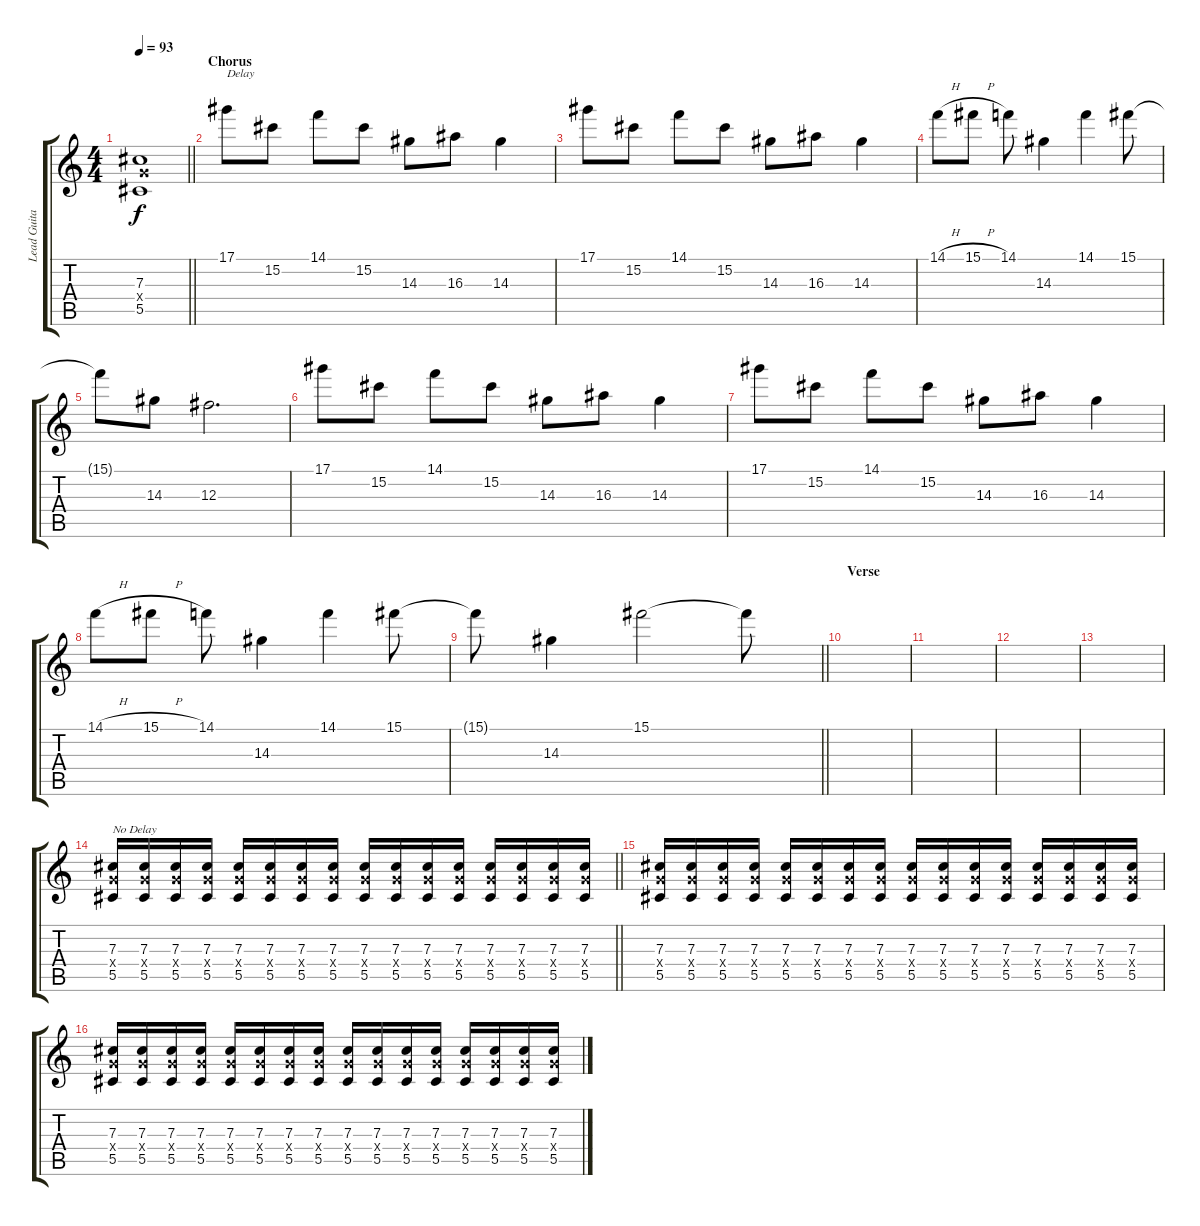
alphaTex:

\track ("Lead Guitar" "Lead Guita") {instrument distortionguitar}
\staff {score tabs}
\tuning (Eb4 Bb3 Gb3 Db3 Ab2 Db2) {hide}
\ts (4 4)
\tempo 93
\clef g2
\barLineRight lightlight
\ks c
(7.3 6.4{x} 5.5).1{dy f} |
\section ("" "Chorus")
17.1.8{txt "Delay" instrument distortionguitar} 15.2.8 14.1.8 15.2.8 14.3.8 16.3.8 14.3.4 |
17.1.8 15.2.8 14.1.8 15.2.8 14.3.8 16.3.8 14.3.4 |
14.1{h}.8 15.1{h}.8 14.1.8 14.3.4 14.1.4 15.1.8 |
15.1{t}.8 14.3.8 12.3.2{d} |
17.1.8 15.2.8 14.1.8 15.2.8 14.3.8 16.3.8 14.3.4 |
17.1.8 15.2.8 14.1.8 15.2.8 14.3.8 16.3.8 14.3.4 |
14.1{h}.8 15.1{h}.8 14.1.8 14.3.4 14.1.4 15.1.8 |
\barLineRight lightlight
15.1{t}.8 14.3.4 15.1.2 15.1{t}.8 |
\section ("" "Verse")
|
|
|
|
\barLineRight lightlight
(7.3 6.4{x} 5.5).16{txt "No Delay" instrument distortionguitar} (7.3 6.4{x} 5.5).16 (7.3 6.4{x} 5.5).16 (7.3 6.4{x} 5.5).16 (7.3 6.4{x} 5.5).16 (7.3 6.4{x} 5.5).16 (7.3 6.4{x} 5.5).16 (7.3 6.4{x} 5.5).16 (7.3 6.4{x} 5.5).16 (7.3 6.4{x} 5.5).16 (7.3 6.4{x} 5.5).16 (7.3 6.4{x} 5.5).16 (7.3 6.4{x} 5.5).16 (7.3 6.4{x} 5.5).16 (7.3 6.4{x} 5.5).16 (7.3 6.4{x} 5.5).16 |
(7.3 6.4{x} 5.5).16 (7.3 6.4{x} 5.5).16 (7.3 6.4{x} 5.5).16 (7.3 6.4{x} 5.5).16 (7.3 6.4{x} 5.5).16 (7.3 6.4{x} 5.5).16 (7.3 6.4{x} 5.5).16 (7.3 6.4{x} 5.5).16 (7.3 6.4{x} 5.5).16 (7.3 6.4{x} 5.5).16 (7.3 6.4{x} 5.5).16 (7.3 6.4{x} 5.5).16 (7.3 6.4{x} 5.5).16 (7.3 6.4{x} 5.5).16 (7.3 6.4{x} 5.5).16 (7.3 6.4{x} 5.5).16 |
(7.3 6.4{x} 5.5).16 (7.3 6.4{x} 5.5).16 (7.3 6.4{x} 5.5).16 (7.3 6.4{x} 5.5).16 (7.3 6.4{x} 5.5).16 (7.3 6.4{x} 5.5).16 (7.3 6.4{x} 5.5).16 (7.3 6.4{x} 5.5).16 (7.3 6.4{x} 5.5).16 (7.3 6.4{x} 5.5).16 (7.3 6.4{x} 5.5).16 (7.3 6.4{x} 5.5).16 (7.3 6.4{x} 5.5).16 (7.3 6.4{x} 5.5).16 (7.3 6.4{x} 5.5).16 (7.3 6.4{x} 5.5).16
